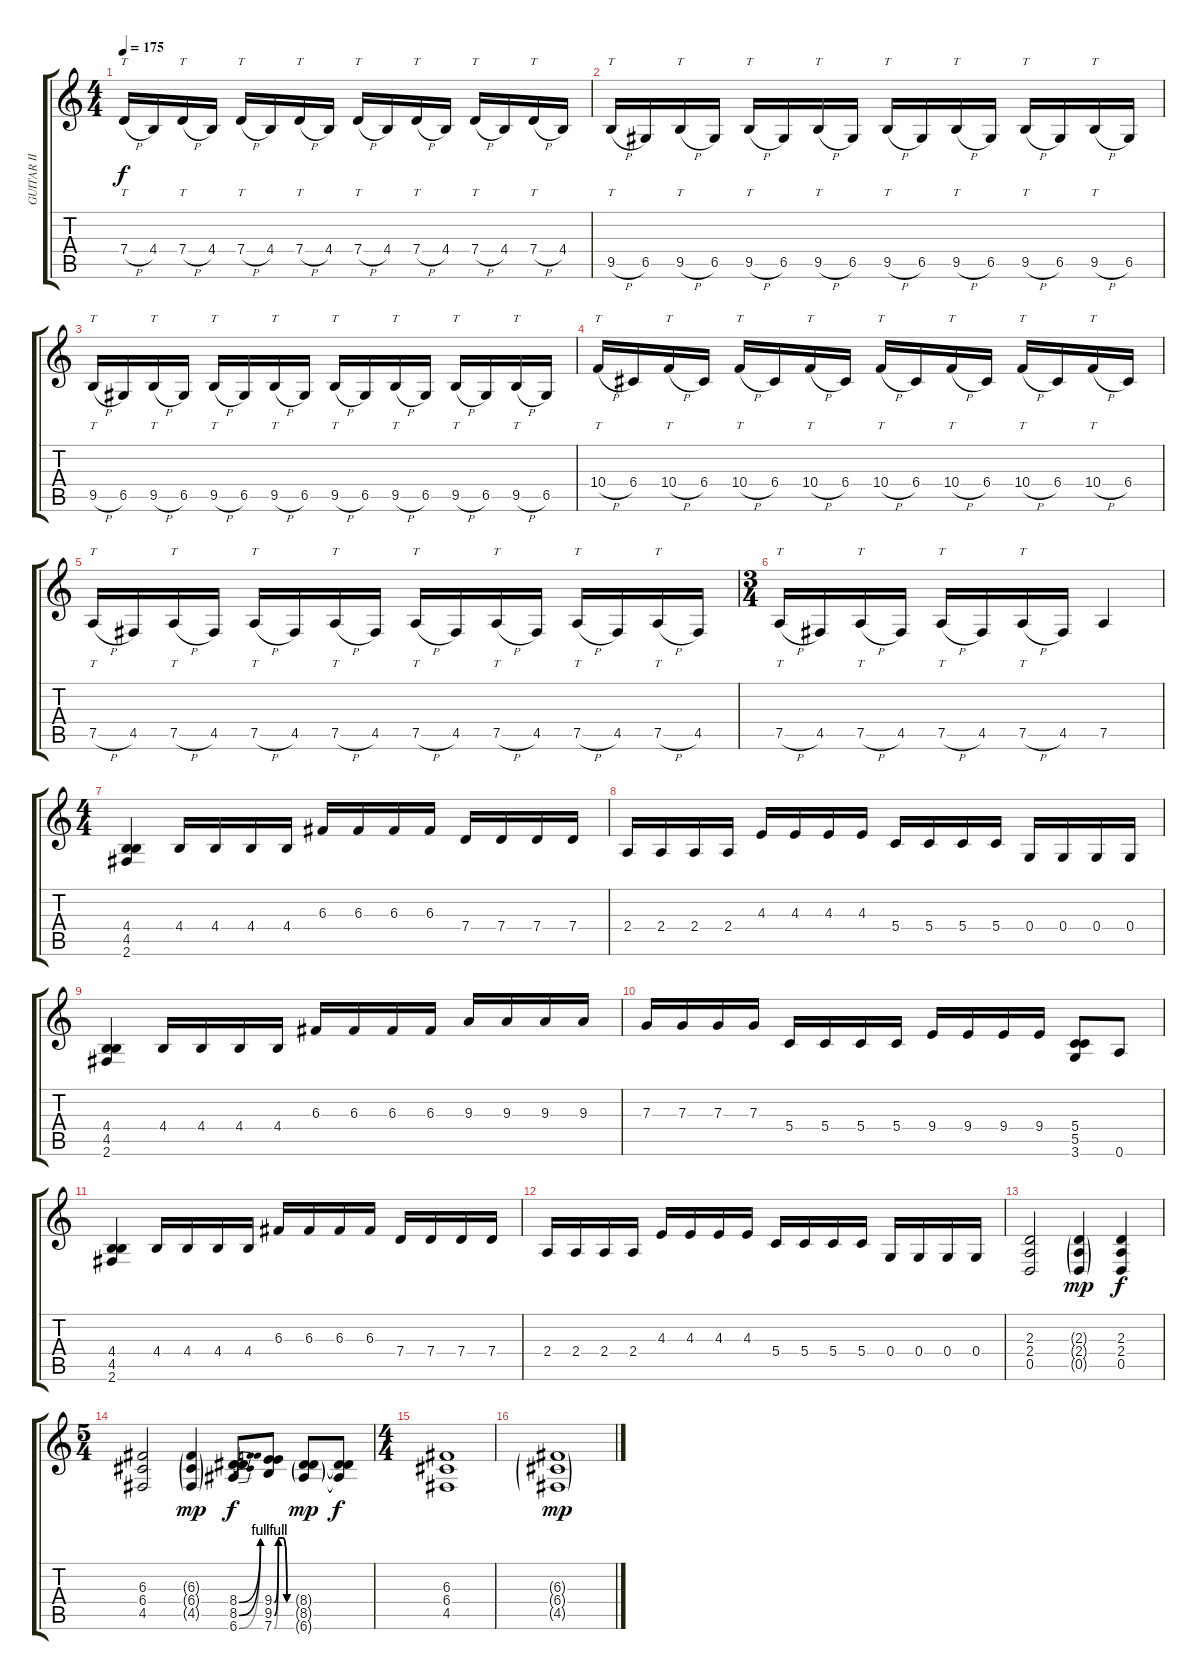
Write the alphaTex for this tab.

\track ("GUITAR II" "GUITAR II") {instrument distortionguitar}
\staff {score tabs}
\tuning (A3 E3 C3 G2 D2 A2) {hide}
\ts (4 4)
\tempo 175
\clef g2
\ks c
7.4{h}.16{tt dy f} 4.4.16 7.4{h}.16{tt} 4.4.16 7.4{h}.16{tt} 4.4.16 7.4{h}.16{tt} 4.4.16 7.4{h}.16{tt} 4.4.16 7.4{h}.16{tt} 4.4.16 7.4{h}.16{tt} 4.4.16 7.4{h}.16{tt} 4.4.16 |
9.5{h}.16{tt} 6.5.16 9.5{h}.16{tt} 6.5.16 9.5{h}.16{tt} 6.5.16 9.5{h}.16{tt} 6.5.16 9.5{h}.16{tt} 6.5.16 9.5{h}.16{tt} 6.5.16 9.5{h}.16{tt} 6.5.16 9.5{h}.16{tt} 6.5.16 |
9.5{h}.16{tt} 6.5.16 9.5{h}.16{tt} 6.5.16 9.5{h}.16{tt} 6.5.16 9.5{h}.16{tt} 6.5.16 9.5{h}.16{tt} 6.5.16 9.5{h}.16{tt} 6.5.16 9.5{h}.16{tt} 6.5.16 9.5{h}.16{tt} 6.5.16 |
10.4{h}.16{tt} 6.4.16 10.4{h}.16{tt} 6.4.16 10.4{h}.16{tt} 6.4.16 10.4{h}.16{tt} 6.4.16 10.4{h}.16{tt} 6.4.16 10.4{h}.16{tt} 6.4.16 10.4{h}.16{tt} 6.4.16 10.4{h}.16{tt} 6.4.16 |
7.5{h}.16{tt} 4.5.16 7.5{h}.16{tt} 4.5.16 7.5{h}.16{tt} 4.5.16 7.5{h}.16{tt} 4.5.16 7.5{h}.16{tt} 4.5.16 7.5{h}.16{tt} 4.5.16 7.5{h}.16{tt} 4.5.16 7.5{h}.16{tt} 4.5.16 |
\ts (3 4)
7.5{h}.16{tt} 4.5.16 7.5{h}.16{tt} 4.5.16 7.5{h}.16{tt} 4.5.16 7.5{h}.16{tt} 4.5.16 7.5.4 |
\ts (4 4)
(4.4 4.5 2.6).4 4.4.16 4.4.16 4.4.16 4.4.16 6.3.16 6.3.16 6.3.16 6.3.16 7.4.16 7.4.16 7.4.16 7.4.16 |
2.4.16 2.4.16 2.4.16 2.4.16 4.3.16 4.3.16 4.3.16 4.3.16 5.4.16 5.4.16 5.4.16 5.4.16 0.4.16 0.4.16 0.4.16 0.4.16 |
(4.4 4.5 2.6).4 4.4.16 4.4.16 4.4.16 4.4.16 6.3.16 6.3.16 6.3.16 6.3.16 9.3.16 9.3.16 9.3.16 9.3.16 |
7.3.16 7.3.16 7.3.16 7.3.16 5.4.16 5.4.16 5.4.16 5.4.16 9.4.16 9.4.16 9.4.16 9.4.16 (5.4 5.5 3.6).8 0.6.8 |
(4.4 4.5 2.6).4 4.4.16 4.4.16 4.4.16 4.4.16 6.3.16 6.3.16 6.3.16 6.3.16 7.4.16 7.4.16 7.4.16 7.4.16 |
2.4.16 2.4.16 2.4.16 2.4.16 4.3.16 4.3.16 4.3.16 4.3.16 5.4.16 5.4.16 5.4.16 5.4.16 0.4.16 0.4.16 0.4.16 0.4.16 |
(2.3 2.4 0.5).2 (2.3{g} 2.4{g} 0.5{g}).4{dy mp} (2.3 2.4 0.5).4{dy f} |
\ts (5 4)
(6.3 6.4 4.5).2 (6.3{g} 6.4{g} 4.5{g}).4{dy mp} (8.4{be (bend 0 0 60 4)} 8.5{be (bend 0 0 60 4)} 6.6{be (bend 0 0 60 4)}).8{dy f} (9.4{be (custom 0 0 15 4 30 4 45 0 60 0)} 9.5{be (custom 0 0 15 4 30 4 45 0 60 0)} 7.6{be (custom 0 0 15 4 30 4 45 0 60 0)}).8 (8.4{g} 8.5{g} 6.6{g}).8{dy mp} (8.4{t} 8.5{t} 6.6{t}).8{dy f} |
\ts (4 4)
(6.3 6.4 4.5).1 |
(6.3{g} 6.4{g} 4.5{g}).1{dy mp}
